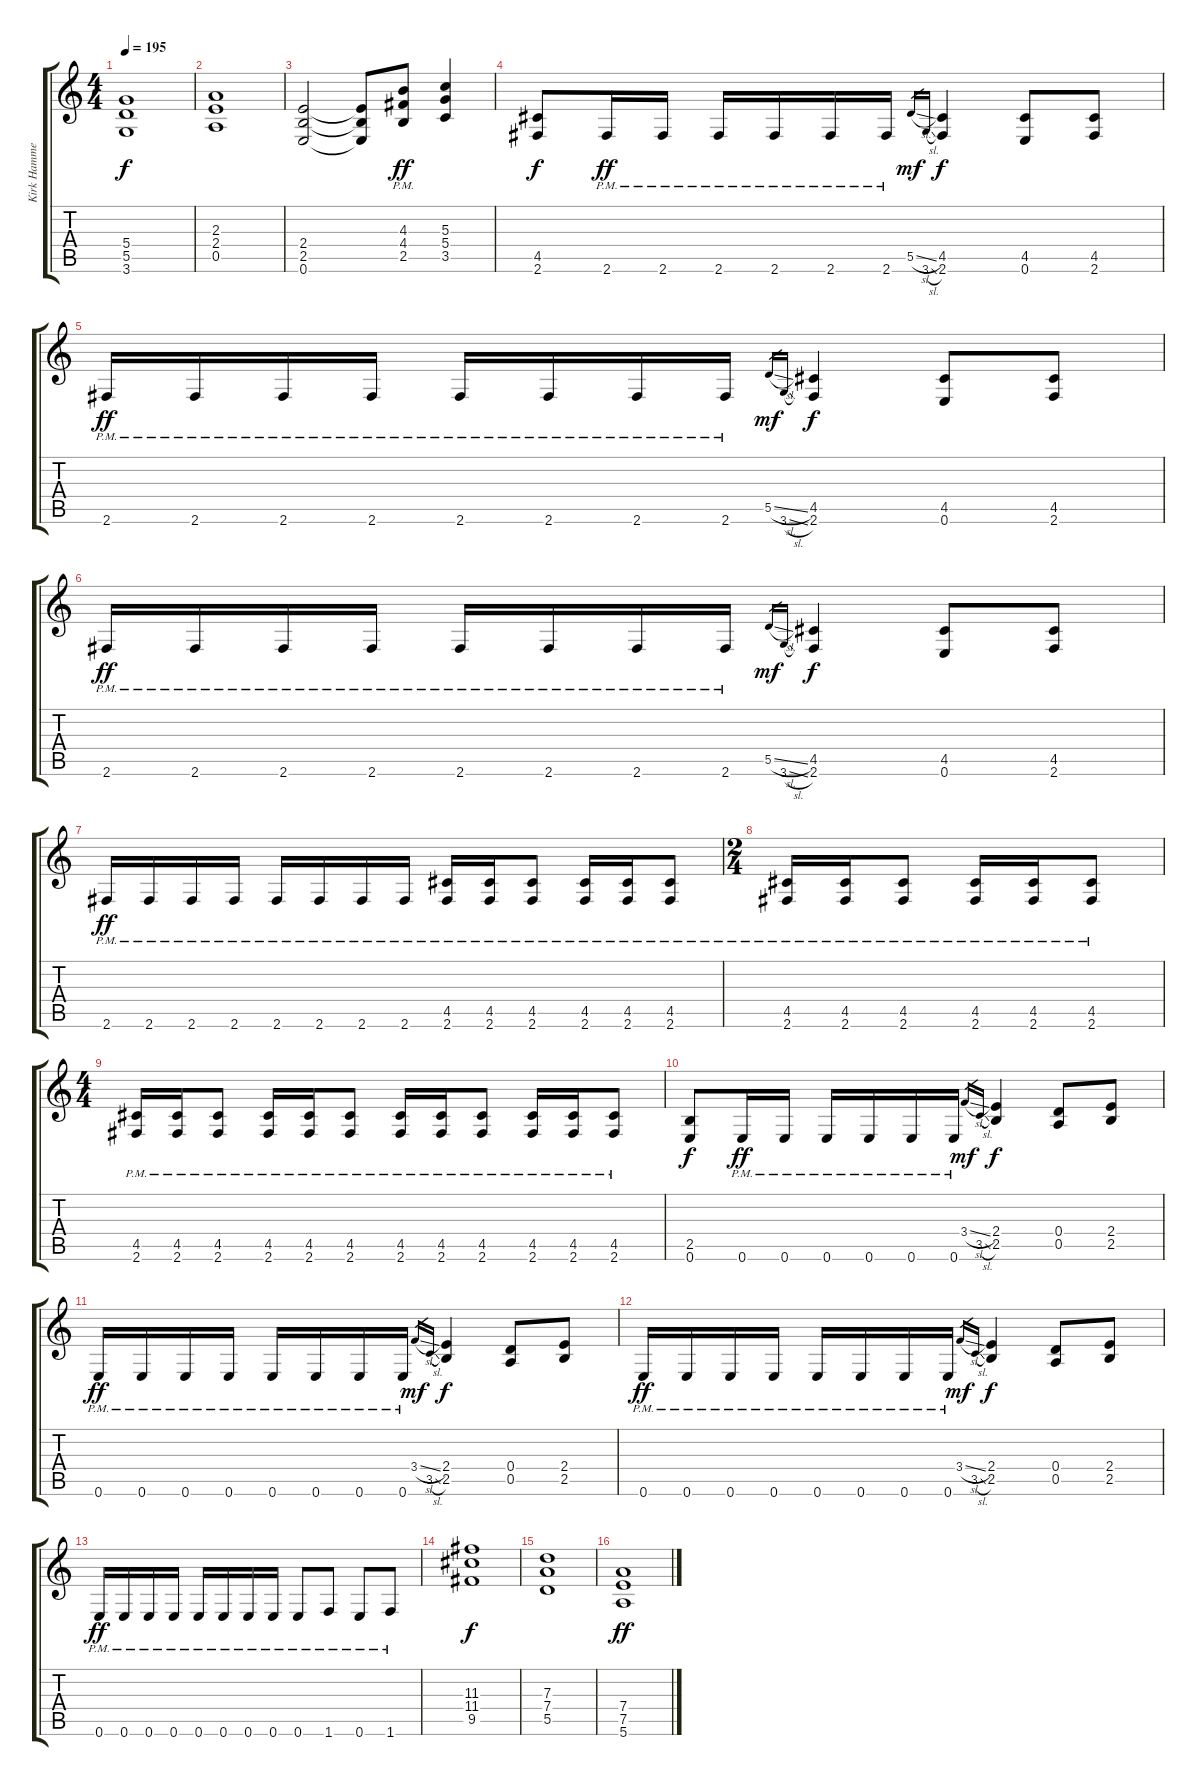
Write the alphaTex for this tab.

\track ("Kirk Hammett" "Kirk Hamme") {instrument distortionguitar}
\staff {score tabs}
\tuning (E4 B3 G3 D3 A2 E2) {hide}
\ts (4 4)
\tempo 195
\clef g2
\ks c
(5.4 5.5 3.6).1{dy f} |
(2.3 2.4 0.5).1 |
(2.4 2.5 0.6).2 (2.4{t} 2.5{t} 0.6{t}).8 (4.3{pm} 4.4{pm} 2.5{pm}).8{dy ff} (5.3 5.4 3.5).4 |
(4.5 2.6).8{dy f} 2.6{pm}.16{dy ff} 2.6{pm}.16 2.6{pm}.16 2.6{pm}.16 2.6{pm}.16 2.6{pm}.16 5.5{sl}.16{gr dy mf} 3.6{sl}.16{gr} (4.5 2.6).4{dy f} (4.5 0.6).8 (4.5 2.6).8 |
2.6{pm}.16{dy ff} 2.6{pm}.16 2.6{pm}.16 2.6{pm}.16 2.6{pm}.16 2.6{pm}.16 2.6{pm}.16 2.6{pm}.16 5.5{sl}.16{gr dy mf} 3.6{sl}.16{gr} (4.5 2.6).4{dy f} (4.5 0.6).8 (4.5 2.6).8 |
2.6{pm}.16{dy ff} 2.6{pm}.16 2.6{pm}.16 2.6{pm}.16 2.6{pm}.16 2.6{pm}.16 2.6{pm}.16 2.6{pm}.16 5.5{sl}.16{gr dy mf} 3.6{sl}.16{gr} (4.5 2.6).4{dy f} (4.5 0.6).8 (4.5 2.6).8 |
2.6{pm}.16{dy ff} 2.6{pm}.16 2.6{pm}.16 2.6{pm}.16 2.6{pm}.16 2.6{pm}.16 2.6{pm}.16 2.6{pm}.16 (4.5{pm} 2.6{pm}).16 (4.5{pm} 2.6{pm}).16 (4.5{pm} 2.6{pm}).8 (4.5{pm} 2.6{pm}).16 (4.5{pm} 2.6{pm}).16 (4.5{pm} 2.6{pm}).8 |
\ts (2 4)
(4.5{pm} 2.6{pm}).16 (4.5{pm} 2.6{pm}).16 (4.5{pm} 2.6{pm}).8 (4.5{pm} 2.6{pm}).16 (4.5{pm} 2.6{pm}).16 (4.5{pm} 2.6{pm}).8 |
\ts (4 4)
(4.5{pm} 2.6{pm}).16 (4.5{pm} 2.6{pm}).16 (4.5{pm} 2.6{pm}).8 (4.5{pm} 2.6{pm}).16 (4.5{pm} 2.6{pm}).16 (4.5{pm} 2.6{pm}).8 (4.5{pm} 2.6{pm}).16 (4.5{pm} 2.6{pm}).16 (4.5{pm} 2.6{pm}).8 (4.5{pm} 2.6{pm}).16 (4.5{pm} 2.6{pm}).16 (4.5{pm} 2.6{pm}).8 |
(2.5 0.6).8{dy f} 0.6{pm}.16{dy ff} 0.6{pm}.16 0.6{pm}.16 0.6{pm}.16 0.6{pm}.16 0.6{pm}.16 3.4{sl}.16{gr dy mf} 3.5{sl}.16{gr} (2.4 2.5).4{dy f} (0.4 0.5).8 (2.4 2.5).8 |
0.6{pm}.16{dy ff} 0.6{pm}.16 0.6{pm}.16 0.6{pm}.16 0.6{pm}.16 0.6{pm}.16 0.6{pm}.16 0.6{pm}.16 3.4{sl}.16{gr dy mf} 3.5{sl}.16{gr} (2.4 2.5).4{dy f} (0.4 0.5).8 (2.4 2.5).8 |
0.6{pm}.16{dy ff} 0.6{pm}.16 0.6{pm}.16 0.6{pm}.16 0.6{pm}.16 0.6{pm}.16 0.6{pm}.16 0.6{pm}.16 3.4{sl}.16{gr dy mf} 3.5{sl}.16{gr} (2.4 2.5).4{dy f} (0.4 0.5).8 (2.4 2.5).8 |
0.6{pm}.16{dy ff} 0.6{pm}.16 0.6{pm}.16 0.6{pm}.16 0.6{pm}.16 0.6{pm}.16 0.6{pm}.16 0.6{pm}.16 0.6{pm}.8 1.6{pm}.8 0.6{pm}.8 1.6{pm}.8 |
(11.3 11.4 9.5).1{dy f} |
(7.3 7.4 5.5).1 |
(7.4 7.5 5.6).1{dy ff}
